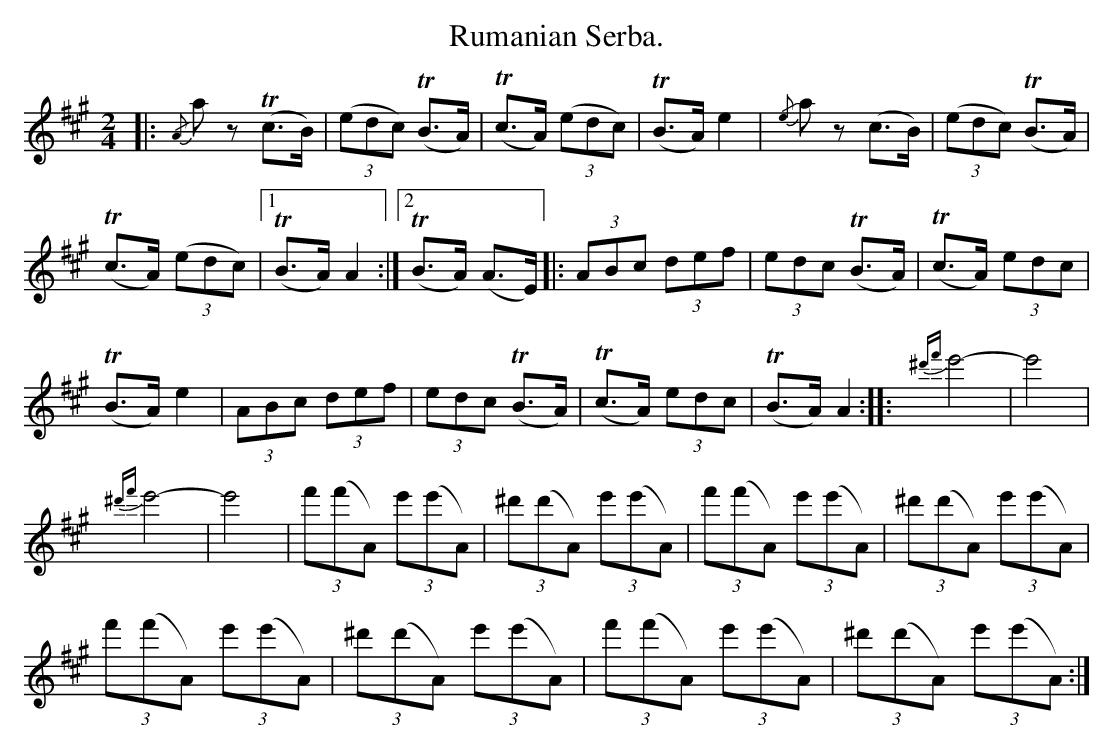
X:1
T:Rumanian Serba.
L:1/8
M:2/4
K:A
V:1 treble
V:1
|:{/A} a z (Tc>B) | (3(edc) (TB>A) | (Tc>A) (3(edc) | (TB>A) e2 |{/e} a z (c>B) | (3(edc) (TB>A) |$ %6
 (Tc>A) (3(edc) |1 (TB>A) A2 :|2 (TB>A) (A>E) |: (3ABc (3def | (3edc (TB>A) | (Tc>A) (3edc |$ %12
 (TB>A) e2 | (3ABc (3def | (3edc (TB>A) | (Tc>A) (3edc | (TB>A) A2 ::{^d'f'} e'4- | e'4 |$ %19
{^d'f'} e'4- | e'4 | (3f'(f'A) (3e'(e'A) | (3^d'(d'A) (3e'(e'A) | (3f'(f'A) (3e'(e'A) | %24
 (3^d'(d'A) (3e'(e'A) |$ (3f'(f'A) (3e'(e'A) | (3^d'(d'A) (3e'(e'A) | (3f'(f'A) (3e'(e'A) | %28
 (3^d'(d'A) (3e'(e'A) :| %29
